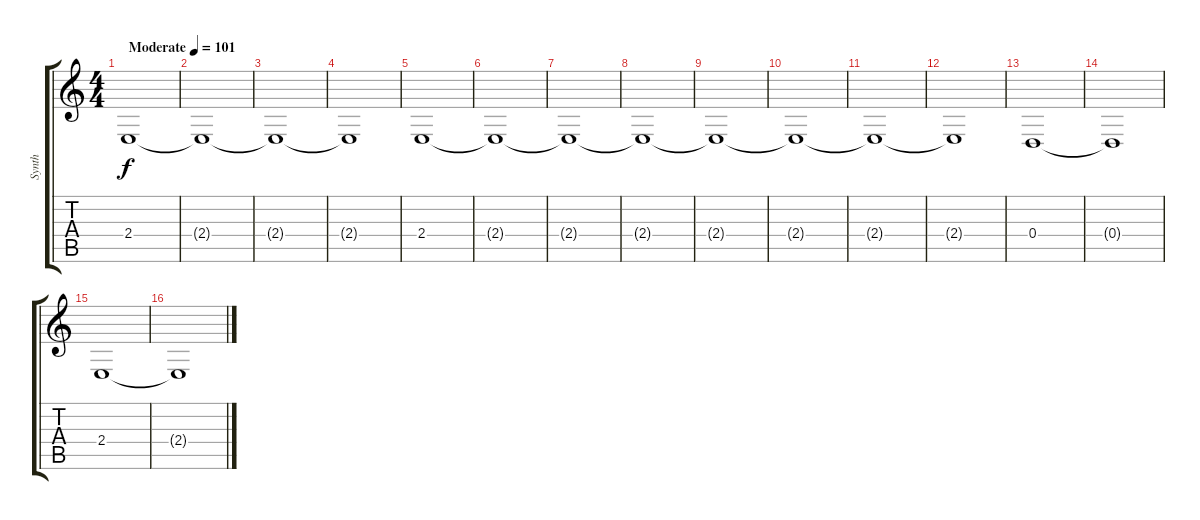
\track ("Synth" "Synth") {instrument stringensemble2}
\staff {score tabs}
\tuning (E4 B3 G3 D3 A2 E2) {hide}
\ts (4 4)
\tempo (101 "Moderate")
\clef g2
\ks c
2.4.1{dy f instrument stringensemble2} |
2.4{t}.1 |
2.4{t}.1 |
2.4{t}.1 |
2.4.1 |
2.4{t}.1 |
2.4{t}.1 |
2.4{t}.1 |
2.4{t}.1 |
2.4{t}.1 |
2.4{t}.1 |
2.4{t}.1 |
0.4.1 |
0.4{t}.1 |
2.4.1 |
2.4{t}.1
